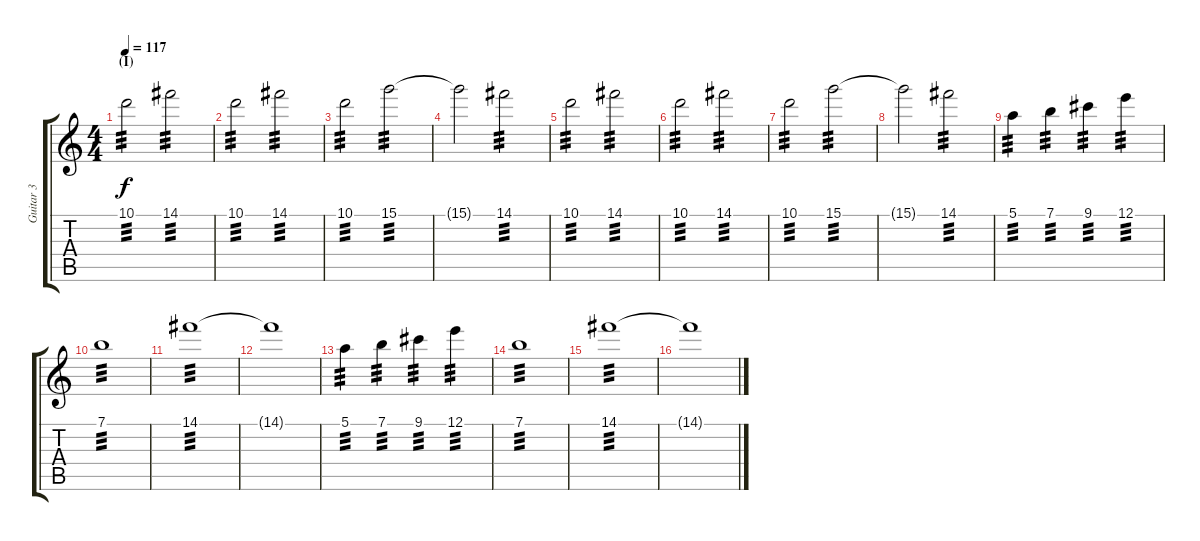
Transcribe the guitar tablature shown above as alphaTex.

\track ("Guitar 3" "Guitar 3") {instrument electricguitarjazz}
\staff {score tabs}
\tuning (E4 B3 G3 D3 A2 E2) {hide}
\ts (4 4)
\section ("" "(I)")
\tempo 117
\clef g2
\ks c
10.1.2{tp 3 dy f} 14.1.2{tp 3} |
10.1.2{tp 3} 14.1.2{tp 3} |
10.1.2{tp 3} 15.1.2{tp 3} |
15.1{t}.2 14.1.2{tp 3} |
10.1.2{tp 3} 14.1.2{tp 3} |
10.1.2{tp 3} 14.1.2{tp 3} |
10.1.2{tp 3} 15.1.2{tp 3} |
15.1{t}.2 14.1.2{tp 3} |
5.1.4{tp 3} 7.1.4{tp 3} 9.1.4{tp 3} 12.1.4{tp 3} |
7.1.1{tp 3} |
14.1.1{tp 3} |
14.1{t}.1 |
5.1.4{tp 3} 7.1.4{tp 3} 9.1.4{tp 3} 12.1.4{tp 3} |
7.1.1{tp 3} |
14.1.1{tp 3} |
14.1{t}.1
